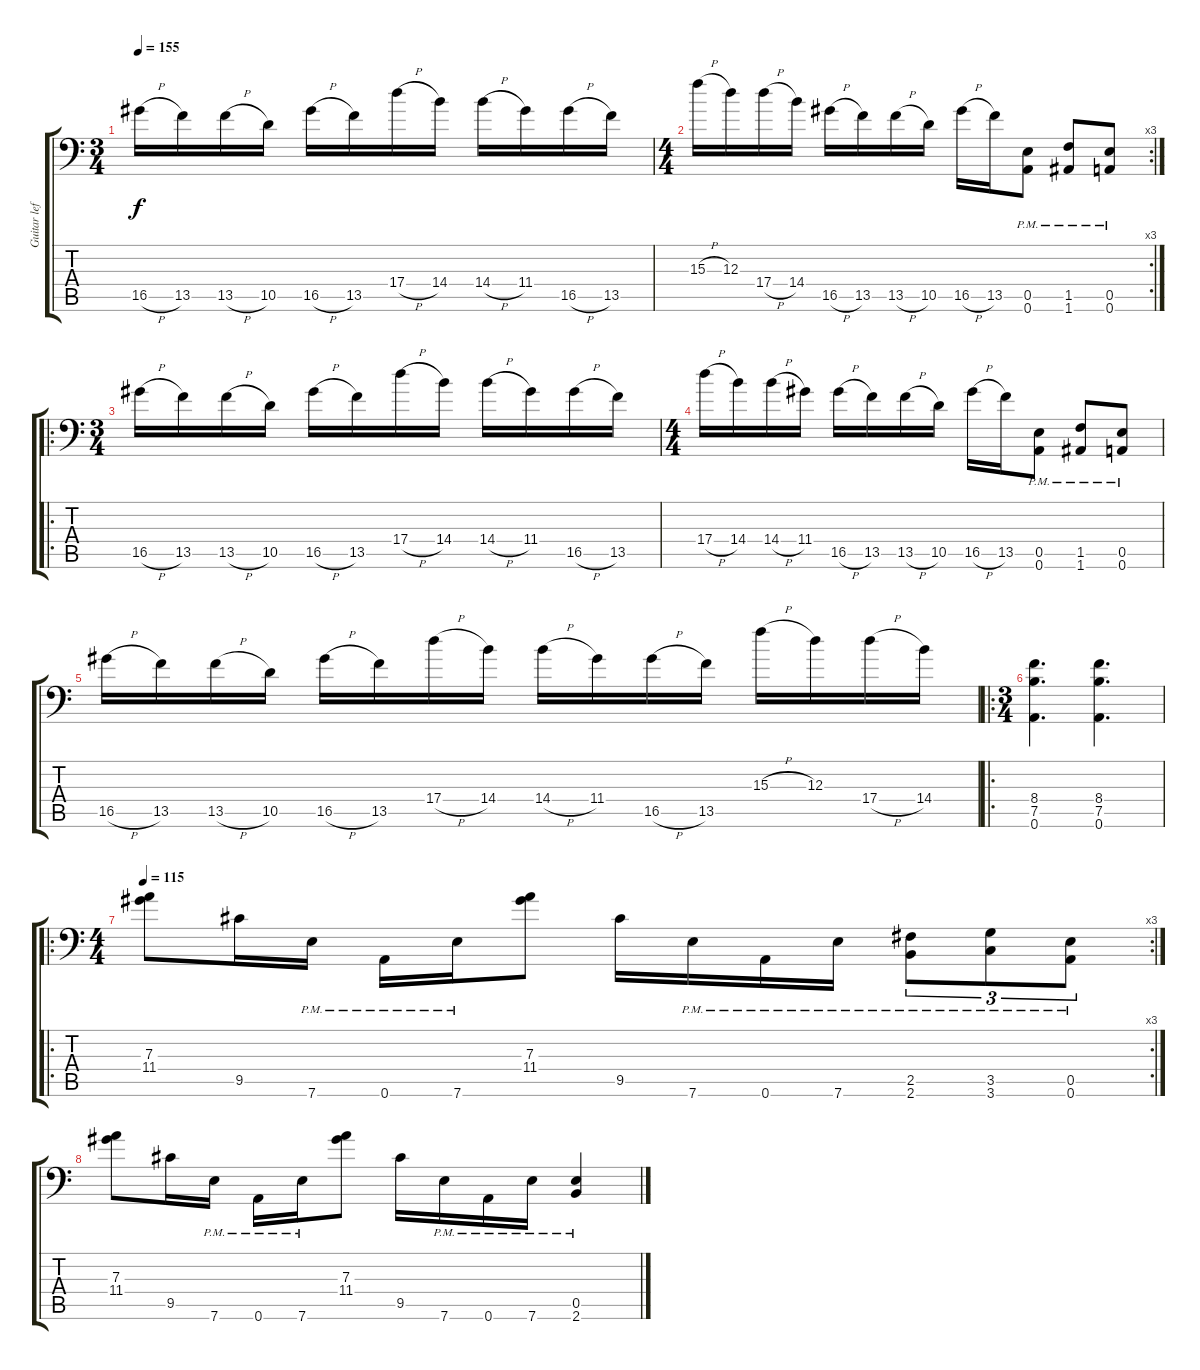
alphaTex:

\track ("Guitar left channel" "Guitar lef") {instrument distortionguitar}
\staff {score tabs}
\tuning (B3 Gb3 D3 A2 E2 A1) {hide}
\ts (3 4)
\tempo 155
\clef f4
\ks c
16.5{h}.16{dy f} 13.5.16 13.5{h}.16 10.5.16 16.5{h}.16 13.5.16 17.4{h}.16 14.4.16 14.4{h}.16 11.4.16 16.5{h}.16 13.5.16 |
\rc 3
\ts (4 4)
15.3{h}.16 12.3.16 17.4{h}.16 14.4.16 16.5{h}.16 13.5.16 13.5{h}.16 10.5.16 16.5{h}.16 13.5.16 (0.5{pm} 0.6{pm}).8 (1.5{pm} 1.6{pm}).8 (0.5{pm} 0.6{pm}).8 |
\ro
\ts (3 4)
16.5{h}.16 13.5.16 13.5{h}.16 10.5.16 16.5{h}.16 13.5.16 17.4{h}.16 14.4.16 14.4{h}.16 11.4.16 16.5{h}.16 13.5.16 |
\ts (4 4)
17.4{h}.16 14.4.16 14.4{h}.16 11.4.16 16.5{h}.16 13.5.16 13.5{h}.16 10.5.16 16.5{h}.16 13.5.16 (0.5{pm} 0.6{pm}).8 (1.5{pm} 1.6{pm}).8 (0.5{pm} 0.6{pm}).8 |
16.5{h}.16 13.5.16 13.5{h}.16 10.5.16 16.5{h}.16 13.5.16 17.4{h}.16 14.4.16 14.4{h}.16 11.4.16 16.5{h}.16 13.5.16 15.3{h}.16 12.3.16 17.4{h}.16 14.4.16 |
\ro
\ts (3 4)
(8.4 7.5 0.6).4{d} (8.4 7.5 0.6).4{d} |
\ro
\rc 3
\ts (4 4)
\tempo 115
(7.3 11.4).8 9.5.16 7.6{pm}.16 0.6{pm}.16 7.6{pm}.16 (7.3 11.4).8 9.5.16 7.6{pm}.16 0.6{pm}.16 7.6{pm}.16 (2.5 2.6{pm}).8{tu (3 2)} (3.5 3.6{pm}).8{tu (3 2)} (0.5 0.6{pm}).8{tu (3 2)} |
(7.3 11.4).8 9.5.16 7.6{pm}.16 0.6{pm}.16 7.6{pm}.16 (7.3 11.4).8 9.5.16 7.6{pm}.16 0.6{pm}.16 7.6{pm}.16 (0.5 2.6{pm}).4
